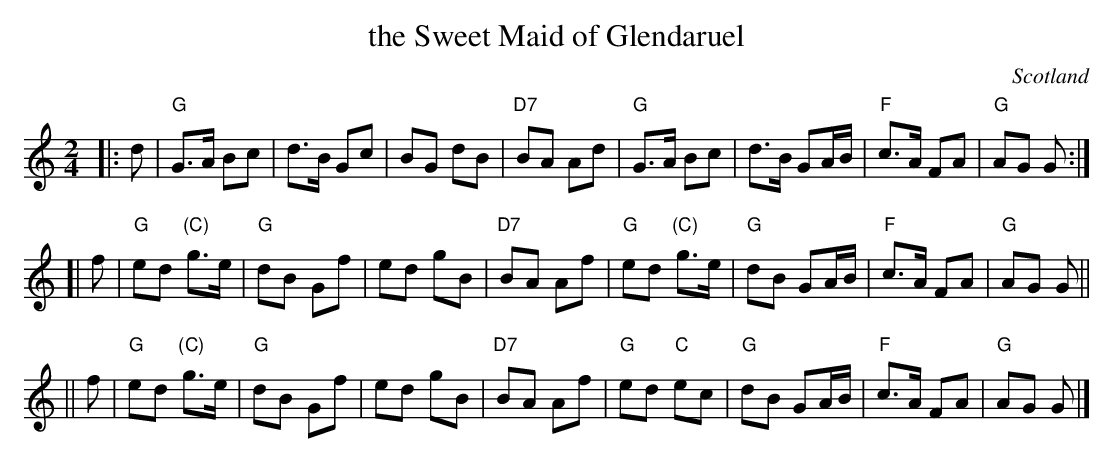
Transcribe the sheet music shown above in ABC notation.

X:1
T: the Sweet Maid of Glendaruel
O: Scotland
M: 2/4
L: 1/8
K: GMix
|: d \
| "G"G>A Bc | d>B Gc    | BG     dB | "D7"BA Ad \
|  "G"G>A Bc | d>B GA/B/ | "F"c>A FA | "G"AG  G :|
[| f \
| "G"ed "(C)"g>e | "G"dB Gf    |    ed  gB | "D7"BA Af \
| "G"ed "(C)"g>e | "G"dB GA/B/ | "F"c>A FA | "G"AG  G ||
|| f \
| "G"ed "(C)"g>e | "G"dB Gf    |    ed  gB | "D7"BA Af \
| "G"ed  "C"ec   | "G"dB GA/B/ | "F"c>A FA | "G"AG  G |]
